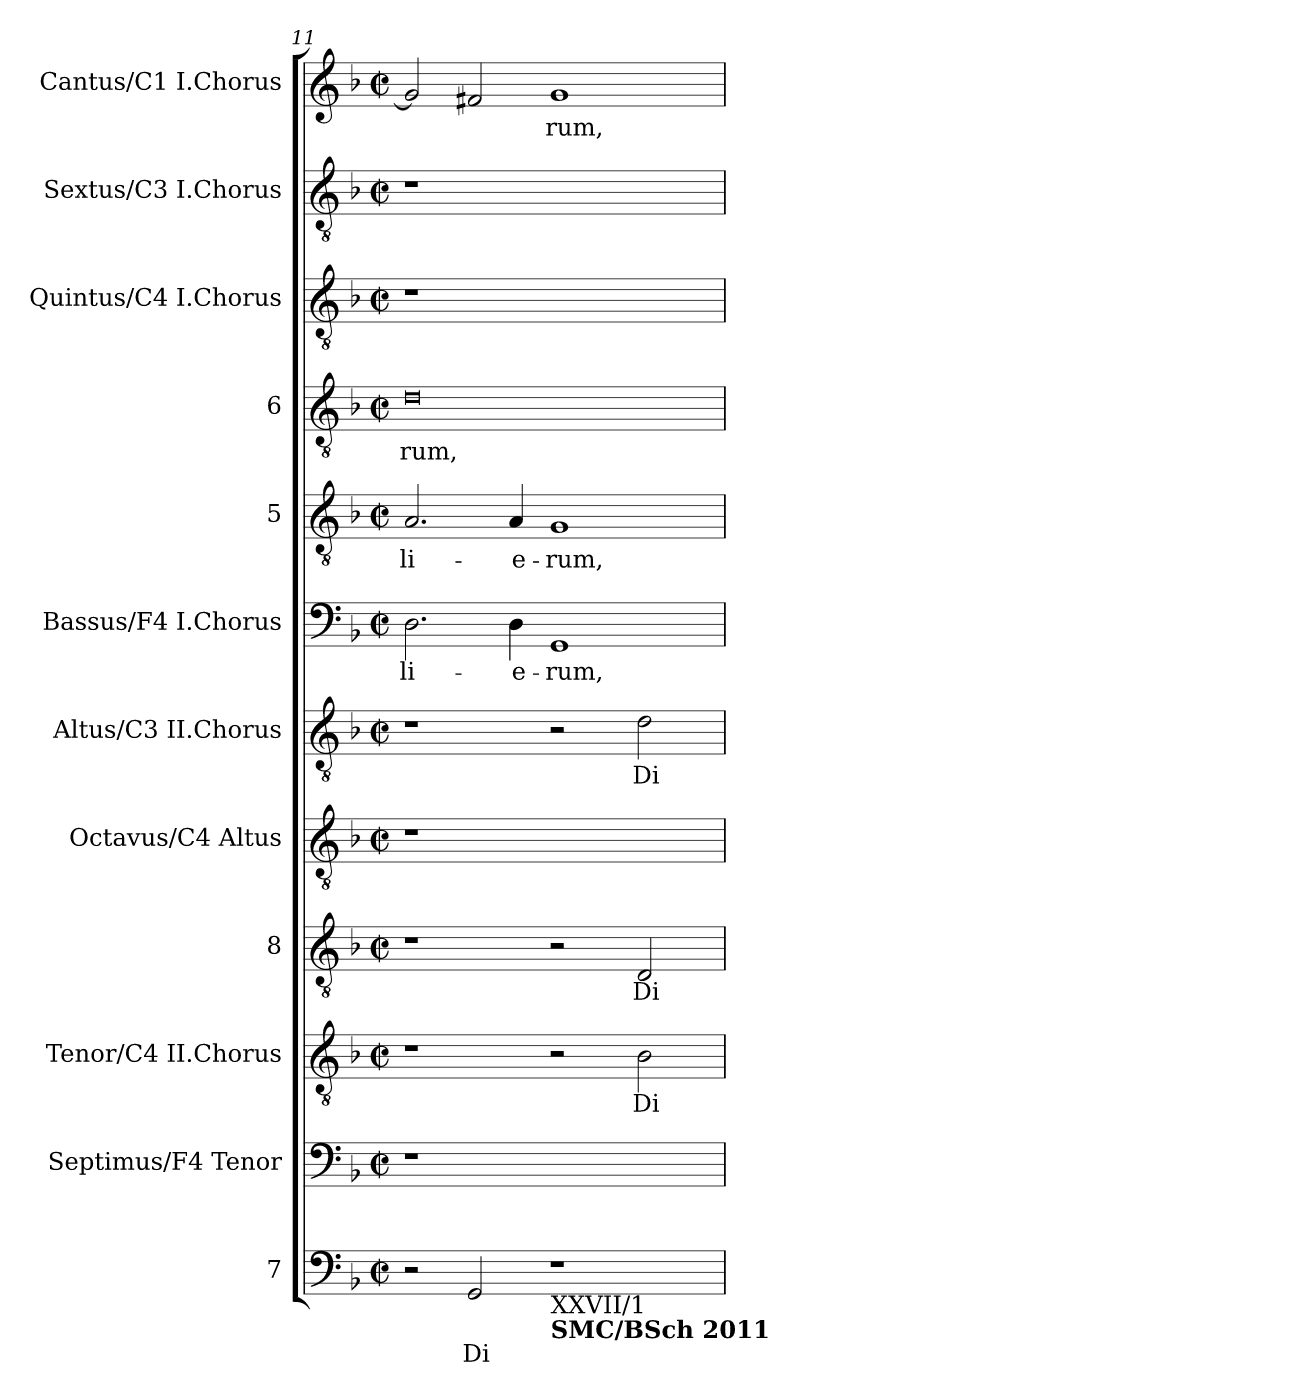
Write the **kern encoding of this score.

**kern	**text	**kern	**kern	**text	**kern	**text	**kern	**kern	**text	**kern	**text	**kern	**text	**kern	**text	**kern	**kern	**kern	**text
*part12	*part12	*part11	*part10	*part10	*part9	*part9	*part8	*part7	*part7	*part6	*part6	*part5	*part5	*part4	*part4	*part3	*part2	*part1	*part1
*staff12	*staff12	*staff11	*staff10	*staff10	*staff9	*staff9	*staff8	*staff7	*staff7	*staff6	*staff6	*staff5	*staff5	*staff4	*staff4	*staff3	*staff2	*staff1	*staff1
*I"7	*	*I"Septimus/F4  Tenor	*I"Tenor/C4  II.Chorus	*	*I"8	*	*I"Octavus/C4  Altus	*I"Altus/C3  II.Chorus	*	*I"Bassus/F4  I.Chorus	*	*I"5	*	*I"6	*	*I"Quintus/C4  I.Chorus	*I"Sextus/C3  I.Chorus	*I"Cantus/C1  I.Chorus	*
*	*	*	*I'T	*	*	*	*	*I'A	*	*I'B	*	*	*	*	*	*	*	*I'C	*
*clefF4	*	*clefF4	*clefGv2	*	*clefGv2	*	*clefGv2	*clefGv2	*	*clefF4	*	*clefGv2	*	*clefGv2	*	*clefGv2	*clefGv2	*clefG2	*
*k[b-]	*	*k[b-]	*k[b-]	*	*k[b-]	*	*k[b-]	*k[b-]	*	*k[b-]	*	*k[b-]	*	*k[b-]	*	*k[b-]	*k[b-]	*k[b-]	*
*F:	*	*F:	*F:	*	*F:	*	*F:	*F:	*	*F:	*	*F:	*	*F:	*	*F:	*F:	*F:	*
*M2/2	*	*M2/2	*M2/2	*	*M2/2	*	*M2/2	*M2/2	*	*M2/2	*	*M2/2	*	*M2/2	*	*M2/2	*M2/2	*M2/2	*
*met(c|)	*	*met(c|)	*met(c|)	*	*met(c|)	*	*met(c|)	*met(c|)	*	*met(c|)	*	*met(c|)	*	*met(c|)	*	*met(c|)	*met(c|)	*met(c|)	*
=11	=11	=11	=11	=11	=11	=11	=11	=11	=11	=11	=11	=11	=11	=11	=11	=11	=11	=11	=11
!	!	!	!	!	!	!	!	!	!	!	!LO:LY:b:cj	!	!LO:LY:b:cj	!	!LO:LY:b:cj	!	!	!	!LO:LY:b:cj
2r	.	1r	1r	.	1r	.	1r	1r	.	2.D\	-li-	2.A/	-li-	0d	-rum,	1r	1r	2g/]	--
!	!LO:LY:b:cj	!	!	!	!	!	!	!	!	!	!	!	!	!	!	!	!	!	!LO:LY:b:cj
2GG/	Di-	.	.	.	.	.	.	.	.	.	.	.	.	.	.	.	.	2f#X/	--
!	!	!	!	!	!	!	!	!	!	!	!LO:LY:b:cj	!	!LO:LY:b:cj	!	!	!	!	!	!
.	.	.	.	.	.	.	.	.	.	4D\	-e-	4A/	-e-	.	.	.	.	.	.
!LO:TX:b:t=XXVII/1	!	!	!	!	!	!	!	!	!	!	!	!	!	!	!	!	!	!	!
!LO:TX:b:B:t=SMC/BSch 2011	!	!	!	!	!	!	!	!	!	!	!	!	!	!	!	!	!	!	!
!	!	!	!	!	!	!	!	!	!	!	!LO:LY:b:cj	!	!LO:LY:b:cj	!	!	!	!	!	!LO:LY:b:cj
1r	.	1ryy	2r	.	2r	.	1ryy	2r	.	1GG	-rum,	1G	-rum,	.	.	1ryy	1ryy	1g	-rum,
!	!	!	!	!LO:LY:b:cj	!	!LO:LY:b:cj	!	!	!LO:LY:b:cj	!	!	!	!	!	!	!	!	!	!
.	.	.	2B-\	Di-	2D/	Di-	.	2d\	Di-	.	.	.	.	.	.	.	.	.	.
=	=	=	=	=	=	=	=	=	=	=	=	=	=	=	=	=	=	=	=
*-	*-	*-	*-	*-	*-	*-	*-	*-	*-	*-	*-	*-	*-	*-	*-	*-	*-	*-	*-
